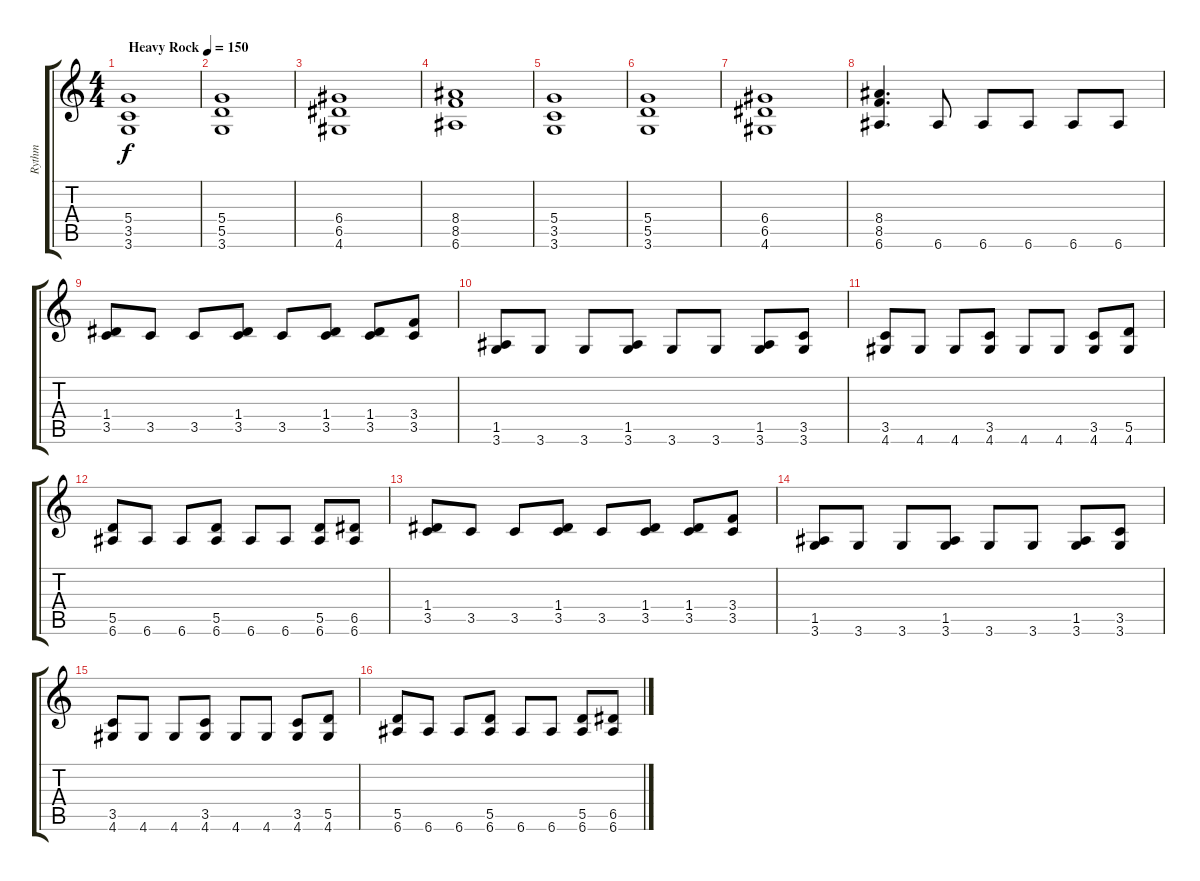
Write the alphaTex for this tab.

\track ("Rythm" "Rythm") {instrument distortionguitar}
\staff {score tabs}
\tuning (E4 B3 G3 D3 A2 E2) {hide}
\ts (4 4)
\tempo (150 "Heavy Rock")
\clef g2
\ks c
(5.4 3.5 3.6).1{dy f instrument distortionguitar} |
(5.4 5.5 3.6).1 |
(6.4 6.5 4.6).1 |
(8.4 8.5 6.6).1 |
(5.4 3.5 3.6).1 |
(5.4 5.5 3.6).1 |
(6.4 6.5 4.6).1 |
(8.4 8.5 6.6).4{d} 6.6.8 6.6.8 6.6.8 6.6.8 6.6.8 |
(1.4 3.5).8 3.5.8 3.5.8 (1.4 3.5).8 3.5.8 (1.4 3.5).8 (1.4 3.5).8 (3.4 3.5).8 |
(1.5 3.6).8 3.6.8 3.6.8 (1.5 3.6).8 3.6.8 3.6.8 (1.5 3.6).8 (3.5 3.6).8 |
(3.5 4.6).8 4.6.8 4.6.8 (3.5 4.6).8 4.6.8 4.6.8 (3.5 4.6).8 (5.5 4.6).8 |
(5.5 6.6).8 6.6.8 6.6.8 (5.5 6.6).8 6.6.8 6.6.8 (5.5 6.6).8 (6.5 6.6).8 |
(1.4 3.5).8 3.5.8 3.5.8 (1.4 3.5).8 3.5.8 (1.4 3.5).8 (1.4 3.5).8 (3.4 3.5).8 |
(1.5 3.6).8 3.6.8 3.6.8 (1.5 3.6).8 3.6.8 3.6.8 (1.5 3.6).8 (3.5 3.6).8 |
(3.5 4.6).8 4.6.8 4.6.8 (3.5 4.6).8 4.6.8 4.6.8 (3.5 4.6).8 (5.5 4.6).8 |
(5.5 6.6).8 6.6.8 6.6.8 (5.5 6.6).8 6.6.8 6.6.8 (5.5 6.6).8 (6.5 6.6).8
